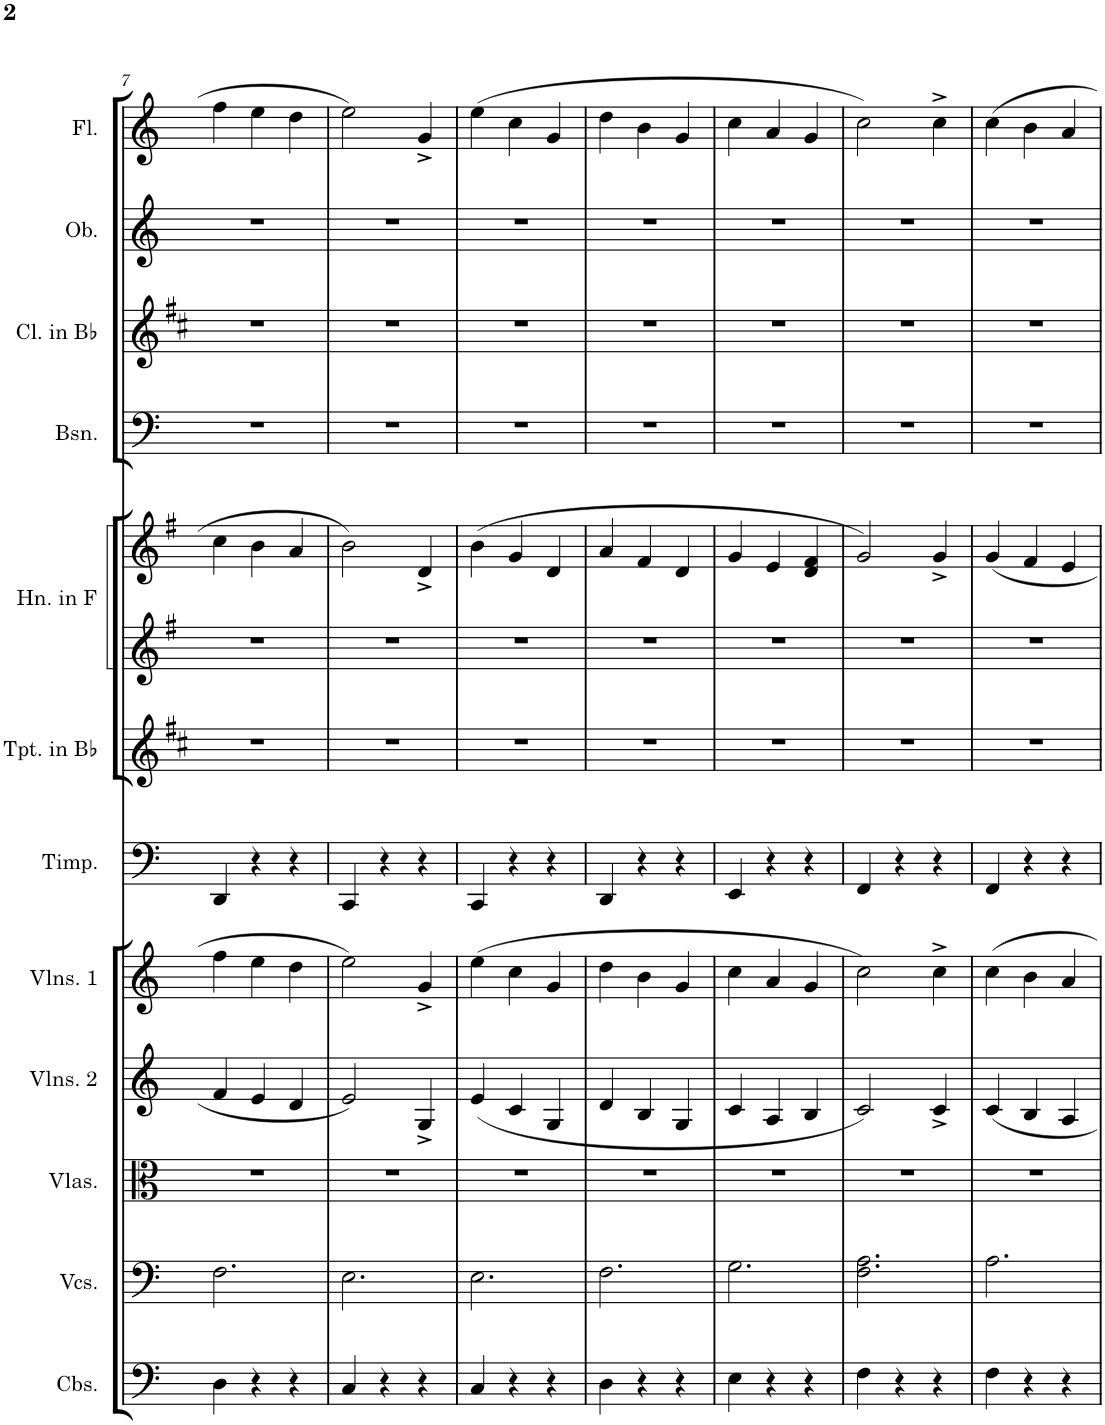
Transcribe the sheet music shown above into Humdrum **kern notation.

**kern	**kern	**kern	**kern	**kern	**kern	**kern	**kern	**kern	**kern	**kern	**kern	**kern
*part12	*part11	*part10	*part9	*part8	*part7	*part6	*part5	*part5	*part4	*part3	*part2	*part1
*staff13	*staff12	*staff11	*staff10	*staff9	*staff8	*staff7	*staff6	*staff5	*staff4	*staff3	*staff2	*staff1
*I"Contrabasses	*I"Violoncellos	*I"Violas	*I"Violins 2	*I"Violins 1	*I"Timpani	*I"Trumpets in Bb	*I"Horns in F	*	*I"Bassoons	*I"Clarinets in Bb	*I"Oboes	*I"Flutes
*I'Cbs.	*I'Vcs.	*I'Vlas.	*I'Vlns. 2	*I'Vlns. 1	*I'Timp.	*I'Tpt. in Bb	*I'Hn. in F	*	*I'Bsn.	*I'Cl. in Bb	*I'Ob.	*I'Fl.
!!LO:PB:g=z
*clefF4	*clefF4	*clefC3	*clefG2	*clefG2	*clefF4	*clefG2	*clefG2	*clefG2	*clefF4	*clefG2	*clefG2	*clefG2
*Trd7c12	*	*	*	*	*	*Trd1c2	*Trd4c7	*Trd4c7	*	*Trd1c2	*	*
*k[]	*k[]	*k[]	*k[]	*k[]	*k[]	*k[f#c#]	*k[f#]	*k[f#]	*k[]	*k[f#c#]	*k[]	*k[]
*M3/4	*M3/4	*M3/4	*M3/4	*M3/4	*M3/4	*M3/4	*M3/4	*M3/4	*M3/4	*M3/4	*M3/4	*M3/4
=7	=7	=7	=7	=7	=7	=7	=7	=7	=7	=7	=7	=7
4D\	2.F\	2.r	4f/	4ff\	4DD/	2.r	2.r	4cc\	2.r	2.r	2.r	4ff\
4r	.	.	4e/	4ee\	4r	.	.	4b\	.	.	.	4ee\
4r	.	.	4d/	4dd\	4r	.	.	4a/	.	.	.	4dd\
=8	=8	=8	=8	=8	=8	=8	=8	=8	=8	=8	=8	=8
4C/	2.E\	2.r	2e/	2ee\	4CC/	2.r	2.r	2b\	2.r	2.r	2.r	2ee\
4r	.	.	.	.	4r	.	.	.	.	.	.	.
4r	.	.	4G^/	4g^/	4r	.	.	4d^/	.	.	.	4g^/
=9	=9	=9	=9	=9	=9	=9	=9	=9	=9	=9	=9	=9
4C/	2.E\	2.r	(4e/	(4ee\	4CC/	2.r	2.r	(4b\	2.r	2.r	2.r	(4ee\
4r	.	.	4c/	4cc\	4r	.	.	4g/	.	.	.	4cc\
4r	.	.	4G/	4g/	4r	.	.	4d/	.	.	.	4g/
=10	=10	=10	=10	=10	=10	=10	=10	=10	=10	=10	=10	=10
4D\	2.F\	2.r	4d/	4dd\	4DD/	2.r	2.r	4a/	2.r	2.r	2.r	4dd\
4r	.	.	4B/	4b\	4r	.	.	4f#/	.	.	.	4b\
4r	.	.	4G/	4g/	4r	.	.	4d/	.	.	.	4g/
=11	=11	=11	=11	=11	=11	=11	=11	=11	=11	=11	=11	=11
4E\	2.G\	2.r	4c/	4cc\	4EE/	2.r	2.r	4g/	2.r	2.r	2.r	4cc\
4r	.	.	4A/	4a/	4r	.	.	4e/	.	.	.	4a/
4r	.	.	4B/	4g/	4r	.	.	4d/ 4f#/	.	.	.	4g/
=12	=12	=12	=12	=12	=12	=12	=12	=12	=12	=12	=12	=12
4F\	2.F\ 2.A\	2.r	2c/)	2cc\)	4FF/	2.r	2.r	2g/)	2.r	2.r	2.r	2cc\)
4r	.	.	.	.	4r	.	.	.	.	.	.	.
4r	.	.	4c^/	4cc^\	4r	.	.	4g^/	.	.	.	4cc^\
=13	=13	=13	=13	=13	=13	=13	=13	=13	=13	=13	=13	=13
4F\	2.A\	2.r	4c/	4cc\	4FF/	2.r	2.r	4g/	2.r	2.r	2.r	4cc\
4r	.	.	4B/	4b\	4r	.	.	4f#/	.	.	.	4b\
4r	.	.	4A/	4a/	4r	.	.	4e/	.	.	.	4a/
=	=	=	=	=	=	=	=	=	=	=	=	=
*-	*-	*-	*-	*-	*-	*-	*-	*-	*-	*-	*-	*-
